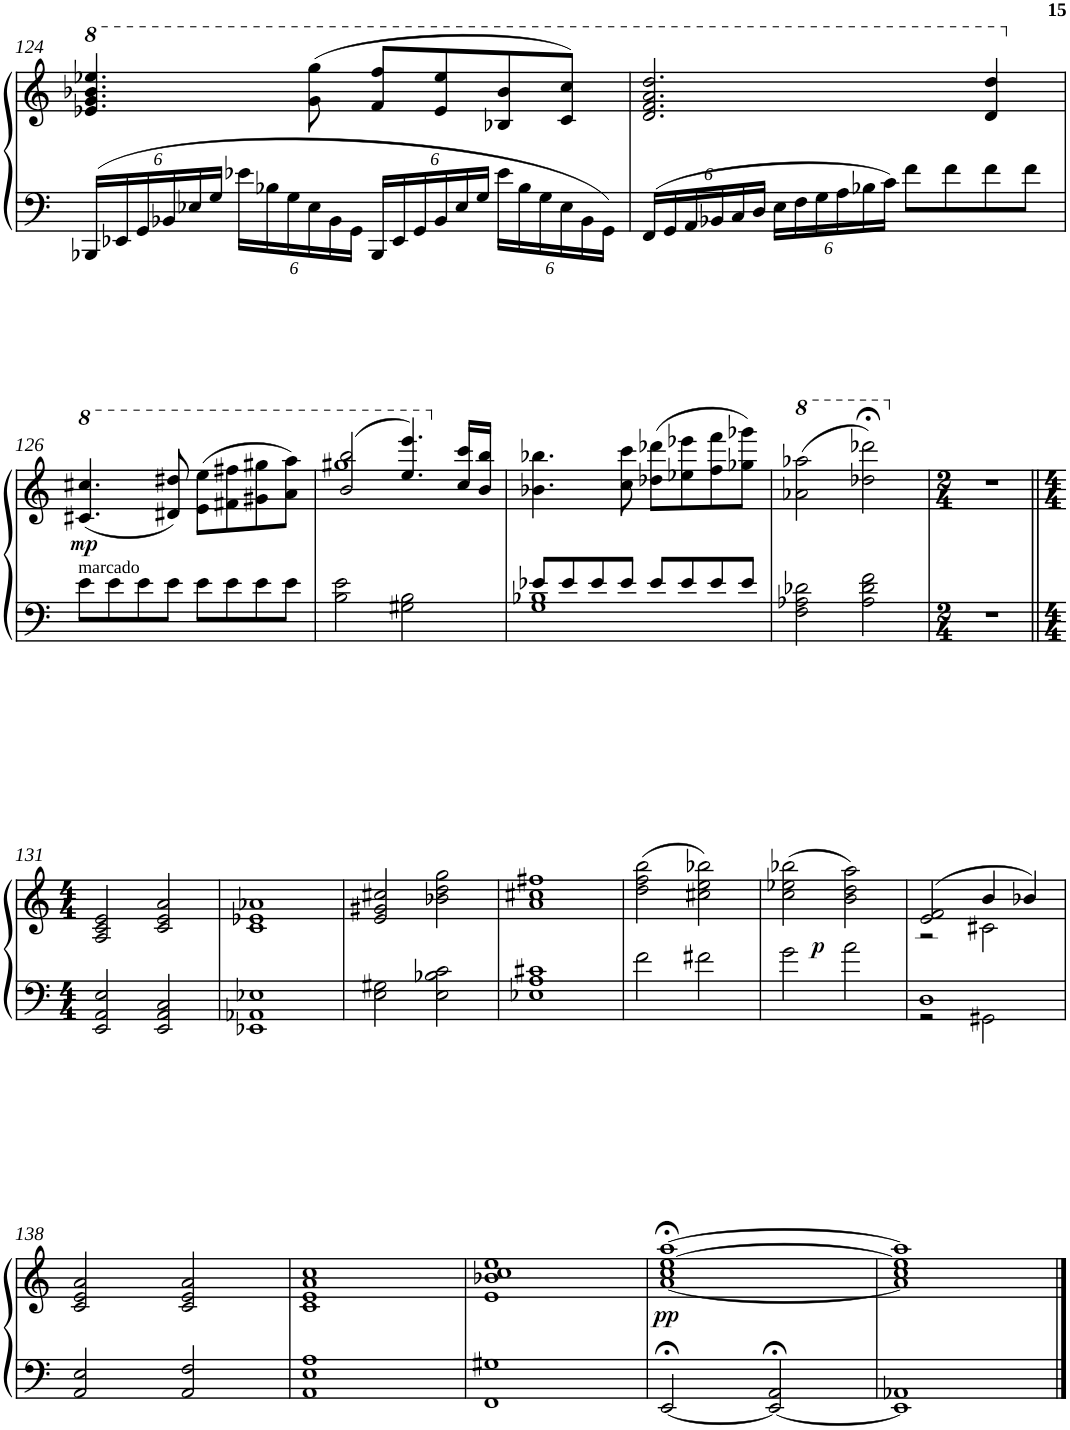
**kern	**kern	**dynam
*part1	*part1	*part1
*staff2	*staff1	*staff1/2
*I"Piano	*	*
*I'Pno	*	*
!!LO:PB:g=z
*clefF4	*clefG2	*
*k[]	*k[]	*
*M4/4	*M4/4	*
*Xbrackettup	*	*
*	*8va	*
=124	=124	=124
24BBB-X/LL	4.ee-X/ 4.gg/ 4.bb-X/ 4.eee-X/	.
24EE-X/	.	.
24GG/	.	.
24BB-X/	.	.
24E-X/	.	.
24G/JJ	.	.
24e-X\LL	.	.
24B-X\	.	.
24G\	.	.
24E-\	(>8gg\ 8ggg\	.
24BB-\	.	.
24GG\JJ	.	.
24BBB-/LL	8ff/ 8fff/L	.
24EE-/	.	.
24GG/	.	.
24BB-/	8ee-/ 8eee-/	.
24E-/	.	.
24G/JJ	.	.
24e-\LL	8b-X/ 8bb-/	.
24B-\	.	.
24G\	.	.
24E-\	8cc/ 8ccc/J)	.
24BB-\	.	.
24GG\JJ	.	.
=125	=125	=125
24FF/LL	2.dd/ 2.ff/ 2.aa/ 2.ddd/	.
24GG/	.	.
24AA/	.	.
24BB-X/	.	.
24C/	.	.
24D/JJ	.	.
24E\LL	.	.
24F\	.	.
24G\	.	.
24A\	.	.
24B-X\	.	.
24c\JJ	.	.
8f\L	.	.
8f\	.	.
8f\	4dd/ 4ddd/	.
8f\J	.	.
!!LO:LB:g=z
=126	=126	=126
*	*X8va	*
*	*8va	*
!LO:TX:a:t=marcado	!	!
!	!	!LO:DY:b
8e\L	(<4.cc#X/ 4.ccc#X/	mp
8e\	.	.
8e\	.	.
8e\J	8dd#X/ 8ddd#X/)	.
8e\L	(>8ee\ 8eee\L	.
8e\	8ff#X\ 8fff#X\	.
8e\	8gg#X\ 8ggg#X\	.
8e\J	8aa\ 8aaa\J)	.
=127	=127	=127
*	*^	*
2B\ 2e\	(>2bb/ 2bbb/	1ggg#X	.
2G#X\ 2B\	4.eee/ 4.eeee/)	.	.
*	*X8va	*	*
.	16cc/ 16ccc/LL	.	.
.	16b/ 16bb/JJ	.	.
*	*v	*v	*
=128	=128	=128
*^	*	*
8e-X/L	1G 1B-X	4.b-X\ 4.bb-X\	.
8e-/	.	.	.
8e-/	.	.	.
8e-/J	.	8cc\ 8ccc\	.
8e-/L	.	(>8dd-X\ 8ddd-X\L	.
8e-/	.	8ee-X\ 8eee-X\	.
8e-/	.	8ff\ 8fff\	.
8e-/J	.	8gg-X\ 8ggg-X\J)	.
=129	=129	=129	=129
*	*	*8va	*
1ryy	2F\ 2A-X\ 2d-X\	(>2aa-X\ 2aaa-X\	.
.	2A-\ 2d-\ 2f\	2ddd-X\;< 2dddd-X\;<)	.
*v	*v	*	*
=130	=130	=130
*M2/4	*M2/4	*
*	*X8va	*
2r	2r	.
!!LO:LB:g=z
=131||	=131||	=131||
*M4/4	*M4/4	*
2EE/ 2AA/ 2E/	2A/ 2c/ 2e/	.
2EE/ 2AA/ 2C/	2c/ 2e/ 2a/	.
=132	=132	=132
1EE-X 1AA-X 1E-X	1c 1e-X 1a-X	.
=133	=133	=133
2E\ 2G#X\	2e/ 2g#X/ 2cc#X/	.
2E\ 2B-X\ 2c\	2b-X\ 2dd\ 2gg\	.
=134	=134	=134
1E-X 1A 1c#X	1a 1cc#X 1ff#X	.
=135	=135	=135
2f\	(>2dd\ 2ff\ 2bb\	.
2f#X\	2cc#X\ 2ee\ 2bb-X\)	.
=136	=136	=136
*	*^	*
2g\	(>2cc\ 2ee-X\ 2bb-X\	4ryy	.
!	!	!	!LO:DY:b
.	.	2.ryy	p
2a\	2b\ 2dd\ 2aa\)	.	.
=137	=137	=137	=137
*^	*	*	*
1D	2r	(>2e/ 2f/	2r	.
.	2GG#X\	4b/	2c#X\	.
.	.	4b-X/)	.	.
*v	*v	*	*	*
*	*v	*v	*
!!LO:LB:g=z
=138	=138	=138
2AA/ 2E/	2c/ 2e/ 2a/	.
2AA/ 2F/	2c/ 2e/ 2a/	.
=139	=139	=139
1AA 1E 1A	1c 1e 1a 1cc	.
=140	=140	=140
1FF 1G#X	1e 1b-X 1cc 1ee	.
=141	=141	=141
!	!	!LO:DY:b
[2EE;</	[1a;< 1cc;< [1ee;< [1aa;<	pp
2EE/_;< 2AA/;<	.	.
=142	=142	=142
1EE] 1AA-X	1a] 1cc 1ee] 1aa]	.
==	==	==
*-	*-	*-
